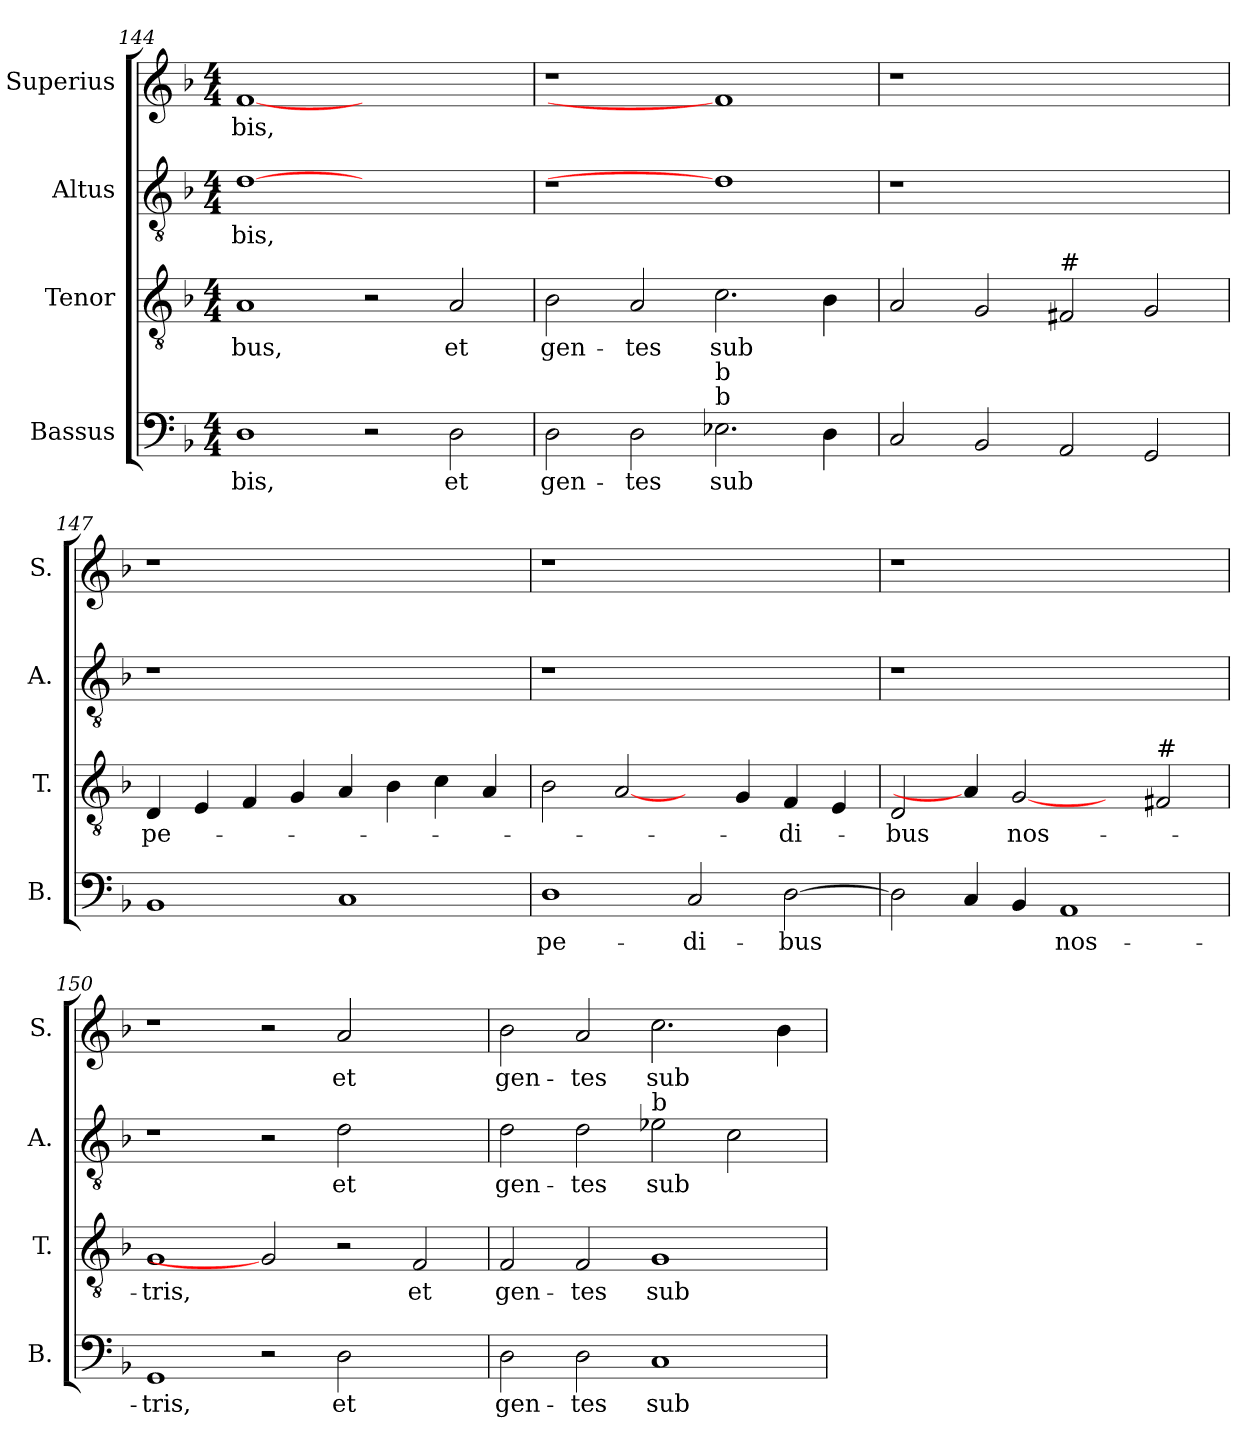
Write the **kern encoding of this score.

**kern	**text	**kern	**text	**kern	**text	**kern	**text
*part4	*part4	*part3	*part3	*part2	*part2	*part1	*part1
*staff4	*staff4	*staff3	*staff3	*staff2	*staff2	*staff1	*staff1
*I"Bassus	*	*I"Tenor	*	*I"Altus	*	*I"Superius	*
*I'B.	*	*I'T.	*	*I'A.	*	*I'S.	*
*clefF4	*	*clefGv2	*	*clefGv2	*	*clefG2	*
*	*	*ITrd7c12	*	*ITrd7c12	*	*	*
*k[b-]	*	*k[b-]	*	*k[b-]	*	*k[b-]	*
*F:	*	*F:	*	*F:	*	*F:	*
*M4/4	*	*M4/4	*	*M4/4	*	*M4/4	*
=144	=144	=144	=144	=144	=144	=144	=144
!	!LO:LY:b:color=#000000	!	!	!	!	!	!
!	!	!	!LO:LY:b:color=#000000	!	!	!	!
!	!	!	!	!	!LO:LY:b:color=#000000	!	!
!	!	!	!	!	!	!	!LO:LY:b:color=#000000
1Di	-bis,	1AAi	-bus,	[1Di	-bis,	[1fi	-bis,
2r	.	2r	.	1ryy	.	1ryy	.
!	!LO:LY:b:color=#000000	!	!	!	!	!	!
!	!	!	!LO:LY:b:color=#000000	!	!	!	!
2Di\	et	2AAi/	et	.	.	.	.
=145	=145	=145	=145	=145	=145	=145	=145
!	!LO:LY:b:color=#000000	!	!	!	!	!	!
!	!	!	!LO:LY:b:color=#000000	!LO:N:vis=1	!	!LO:N:vis=1	!
2Di\	gen-	2BB-i\	gen-	1r	.	1r	.
!	!LO:LY:b:color=#000000	!	!	!	!	!	!
!	!	!	!LO:LY:b:color=#000000	!	!	!	!
2Di\	-tes	2AAi/	-tes	.	.	.	.
!	!LO:LY:b:color=#000000	!	!	!	!	!	!
!LO:TX:a:t=b	!	!	!	!	!	!	!
!LO:TX:a:t=b	!	!	!	!	!	!	!
!	!	!	!LO:LY:b:color=#000000	!	!	!	!
2.E-i\	sub	2.Ci\	sub	1Di]	.	1fi]	.
4Di\	.	4BB-i\	.	.	.	.	.
=146	=146	=146	=146	=146	=146	=146	=146
!	!	!	!	!LO:N:vis=1	!	!LO:N:vis=1	!
2Ci/	.	2AAi/	.	1r	.	1r	.
2BB-i/	.	2GGi/	.	.	.	.	.
!	!	!LO:TX:a:t=#	!	!	!	!	!
2AAi/	.	2FF#i/	.	1ryy	.	1ryy	.
2GGi/	.	2GGi/	.	.	.	.	.
!!LO:PB:g=z
=147	=147	=147	=147	=147	=147	=147	=147
!	!	!	!LO:LY:b:color=#000000	!LO:N:vis=1	!	!LO:N:vis=1	!
1BB-i	.	4DDi/	pe-	1r	.	1r	.
.	.	4EEi/	.	.	.	.	.
.	.	4FFi/	.	.	.	.	.
.	.	4GGi/	.	.	.	.	.
1Ci	.	4AAi/	.	1ryy	.	1ryy	.
.	.	4BB-i\	.	.	.	.	.
.	.	4Ci\	.	.	.	.	.
.	.	4AAi/	.	.	.	.	.
=148	=148	=148	=148	=148	=148	=148	=148
!	!LO:LY:b:color=#000000	!	!	!LO:N:vis=1	!	!LO:N:vis=1	!
1Di	pe-	2BB-i\	.	1r	.	1r	.
.	.	[2AAi/	.	.	.	.	.
!	!LO:LY:b:color=#000000	!	!	!	!	!	!
2Ci/	-di-	4ryy	.	1ryy	.	1ryy	.
.	.	4GGi/	.	.	.	.	.
!	!LO:LY:b:color=#000000	!	!	!	!	!	!
!	!	!	!LO:LY:b:color=#000000	!	!	!	!
[>2Di\	-bus	4FFi/	-di-	.	.	.	.
.	.	4EEi/	.	.	.	.	.
=149	=149	=149	=149	=149	=149	=149	=149
!	!	!	!LO:LY:b:color=#000000	!LO:N:vis=1	!	!LO:N:vis=1	!
2Di\]	.	2DDi/	-bus	1r	.	1r	.
4Ci/	.	4AAi/]	.	.	.	.	.
!	!	!	!LO:LY:b:color=#000000	!	!	!	!
4BB-i/	.	[2GGi	nos-	.	.	.	.
!	!LO:LY:b:color=#000000	!	!	!	!	!	!
1AAi	nos-	.	.	1ryy	.	1ryy	.
.	.	4ryy	.	.	.	.	.
!	!	!LO:TX:a:t=#	!	!	!	!	!
.	.	2FF#i/	.	.	.	.	.
=150	=150	=150	=150	=150	=150	=150	=150
!	!LO:LY:b:color=#000000	!	!	!	!	!	!
!	!	!	!LO:LY:b:color=#000000	!	!	!	!
1GGi	-tris,	1GGi	-tris,	1r	.	1r	.
2r	.	2GGi]	.	2r	.	2r	.
!	!LO:LY:b:color=#000000	!	!	!	!	!	!
!	!	!	!	!	!LO:LY:b:color=#000000	!	!
!	!	!	!	!	!	!	!LO:LY:b:color=#000000
2Di\	et	2r	.	2Di\	et	2ai/	et
!	!	!	!LO:LY:b:color=#000000	!	!	!	!
2ryy	.	2FFi/	et	2ryy	.	2ryy	.
=151	=151	=151	=151	=151	=151	=151	=151
!	!LO:LY:b:color=#000000	!	!	!	!	!	!
!	!	!	!LO:LY:b:color=#000000	!	!	!	!
!	!	!	!	!	!LO:LY:b:color=#000000	!	!
!	!	!	!	!	!	!	!LO:LY:b:color=#000000
2Di\	gen-	2FFi/	gen-	2Di\	gen-	2b-i\	gen-
!	!LO:LY:b:color=#000000	!	!	!	!	!	!
!	!	!	!LO:LY:b:color=#000000	!	!	!	!
!	!	!	!	!	!LO:LY:b:color=#000000	!	!
!	!	!	!	!	!	!	!LO:LY:b:color=#000000
2Di\	-tes	2FFi/	-tes	2Di\	-tes	2ai/	-tes
!	!LO:LY:b:color=#000000	!	!	!	!	!	!
!	!	!	!LO:LY:b:color=#000000	!	!	!	!
!	!	!	!	!	!LO:LY:b:color=#000000	!	!
!	!	!	!	!LO:TX:a:t=b	!	!	!
!	!	!	!	!	!	!	!LO:LY:b:color=#000000
1Ci	sub	1GGi	sub	2E-i\	sub	2.cci\	sub
.	.	.	.	2Ci\	.	.	.
.	.	.	.	.	.	4b-i\	.
=	=	=	=	=	=	=	=
*-	*-	*-	*-	*-	*-	*-	*-
